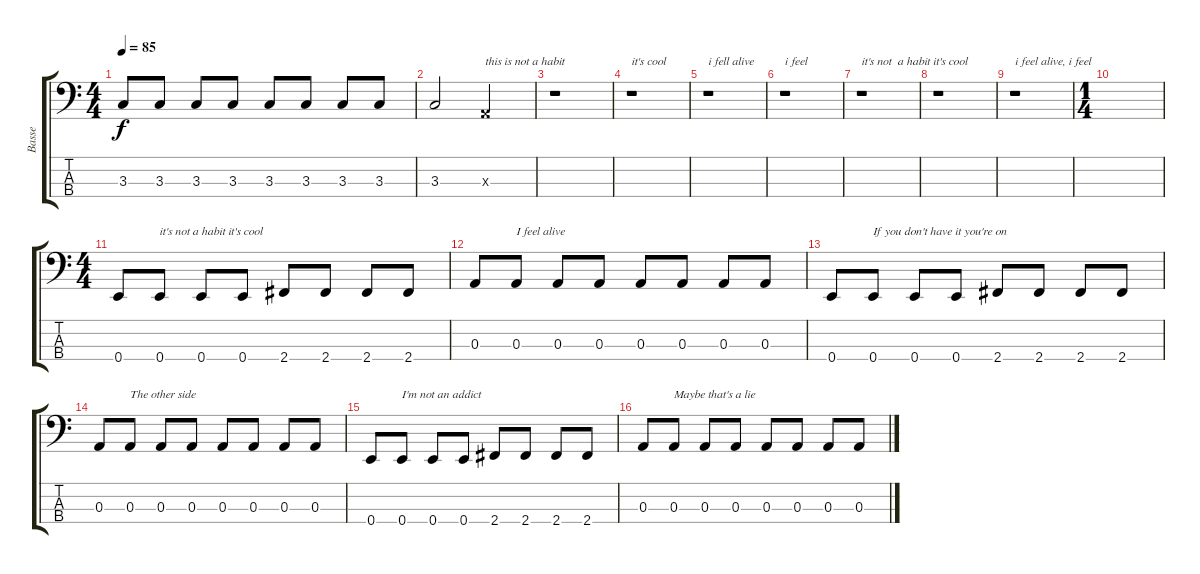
\track ("Basse" "Basse") {instrument electricbassfinger}
\staff {score tabs}
\tuning (G2 D2 A1 E1) {hide}
\ts (4 4)
\tempo 85
\clef f4
\ks c
3.3.8{dy f} 3.3.8 3.3.8 3.3.8 3.3.8 3.3.8 3.3.8 3.3.8 |
3.3.2 0.3{x}.2{txt "this is not a habit"} |
r.1 |
r.1{txt "it's cool"} |
r.1{txt "i fell alive"} |
r.1{txt "i feel"} |
r.1{txt "it's not  a habit it's cool"} |
r.1 |
r.1{txt "i feel alive, i feel"} |
\ts (1 4)
|
\ts (4 4)
0.4.8 0.4.8{txt "it's not a habit it's cool"} 0.4.8 0.4.8 2.4.8 2.4.8 2.4.8 2.4.8 |
0.3.8 0.3.8{txt "I feel alive"} 0.3.8 0.3.8 0.3.8 0.3.8 0.3.8 0.3.8 |
0.4.8 0.4.8{txt "If you don't have it you're on"} 0.4.8 0.4.8 2.4.8 2.4.8 2.4.8 2.4.8 |
0.3.8 0.3.8{txt "The other side"} 0.3.8 0.3.8 0.3.8 0.3.8 0.3.8 0.3.8 |
0.4.8 0.4.8{txt "I'm not an addict"} 0.4.8 0.4.8 2.4.8 2.4.8 2.4.8 2.4.8 |
0.3.8 0.3.8{txt "Maybe that's a lie"} 0.3.8 0.3.8 0.3.8 0.3.8 0.3.8 0.3.8
